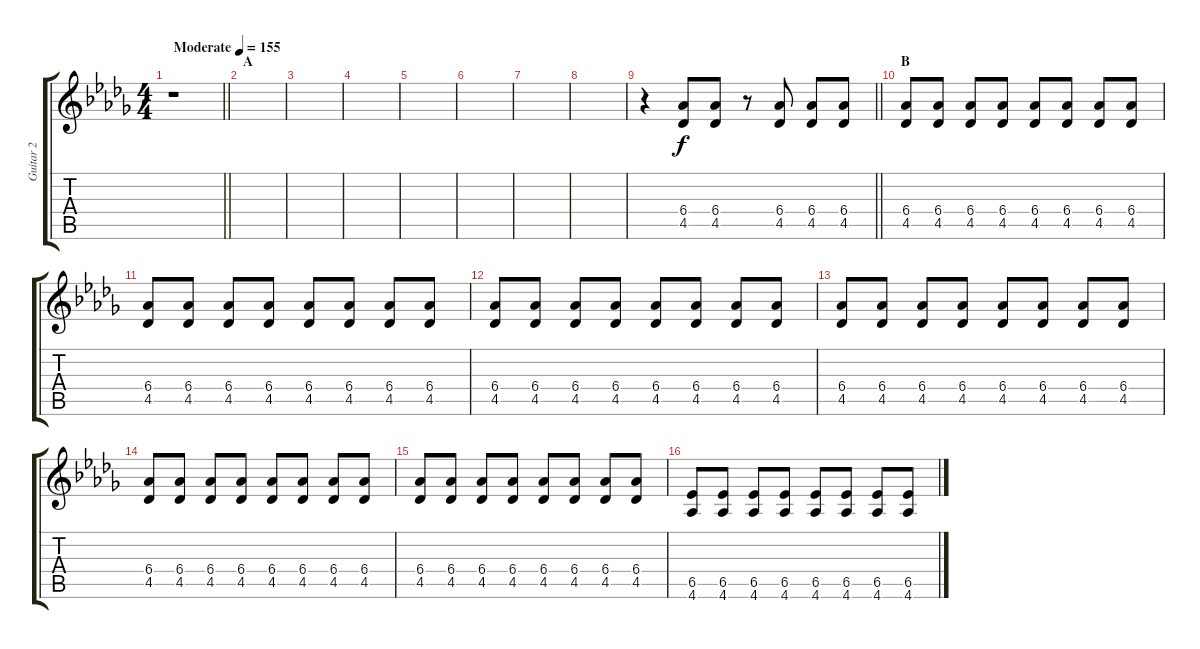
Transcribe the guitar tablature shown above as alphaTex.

\track ("Guitar 2" "Guitar 2") {instrument overdrivenguitar}
\staff {score tabs}
\tuning (E4 B3 G3 D3 A2 E2) {hide}
\ts (4 4)
\tempo (155 "Moderate")
\clef g2
\barLineRight lightlight
\ks db
r.1{dy f instrument overdrivenguitar} |
\section ("" "A")
|
|
|
|
|
|
|
\barLineRight lightlight
r.4 (6.4 4.5).8 (6.4 4.5).8 r.8 (6.4 4.5).8 (6.4 4.5).8 (6.4 4.5).8 |
\section ("" "B")
(6.4 4.5).8 (6.4 4.5).8 (6.4 4.5).8 (6.4 4.5).8 (6.4 4.5).8 (6.4 4.5).8 (6.4 4.5).8 (6.4 4.5).8 |
(6.4 4.5).8 (6.4 4.5).8 (6.4 4.5).8 (6.4 4.5).8 (6.4 4.5).8 (6.4 4.5).8 (6.4 4.5).8 (6.4 4.5).8 |
(6.4 4.5).8 (6.4 4.5).8 (6.4 4.5).8 (6.4 4.5).8 (6.4 4.5).8 (6.4 4.5).8 (6.4 4.5).8 (6.4 4.5).8 |
(6.4 4.5).8 (6.4 4.5).8 (6.4 4.5).8 (6.4 4.5).8 (6.4 4.5).8 (6.4 4.5).8 (6.4 4.5).8 (6.4 4.5).8 |
(6.4 4.5).8 (6.4 4.5).8 (6.4 4.5).8 (6.4 4.5).8 (6.4 4.5).8 (6.4 4.5).8 (6.4 4.5).8 (6.4 4.5).8 |
(6.4 4.5).8 (6.4 4.5).8 (6.4 4.5).8 (6.4 4.5).8 (6.4 4.5).8 (6.4 4.5).8 (6.4 4.5).8 (6.4 4.5).8 |
(6.5 4.6).8 (6.5 4.6).8 (6.5 4.6).8 (6.5 4.6).8 (6.5 4.6).8 (6.5 4.6).8 (6.5 4.6).8 (6.5 4.6).8
